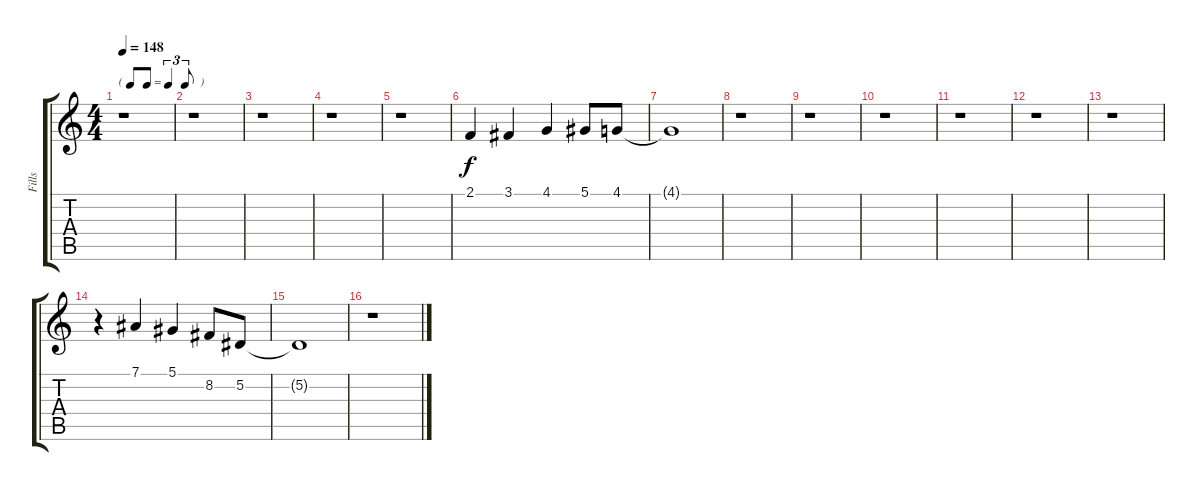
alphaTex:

\track ("Fills" "Fills") {instrument sopranosax}
\staff {score tabs}
\tuning (Eb4 Bb3 Gb3 Db3 Ab2 Eb2) {hide}
\ts (4 4)
\tf triplet8th
\tempo 148
\clef g2
\ks c
r.1{dy f} |
r.1 |
r.1 |
r.1 |
r.1 |
2.1.4 3.1.4 4.1.4 5.1.8 4.1.8 |
4.1{t}.1 |
r.1 |
r.1 |
r.1 |
r.1 |
r.1 |
r.1 |
r.4 7.1.4 5.1.4 8.2.8 5.2.8 |
5.2{t}.1 |
r.1
